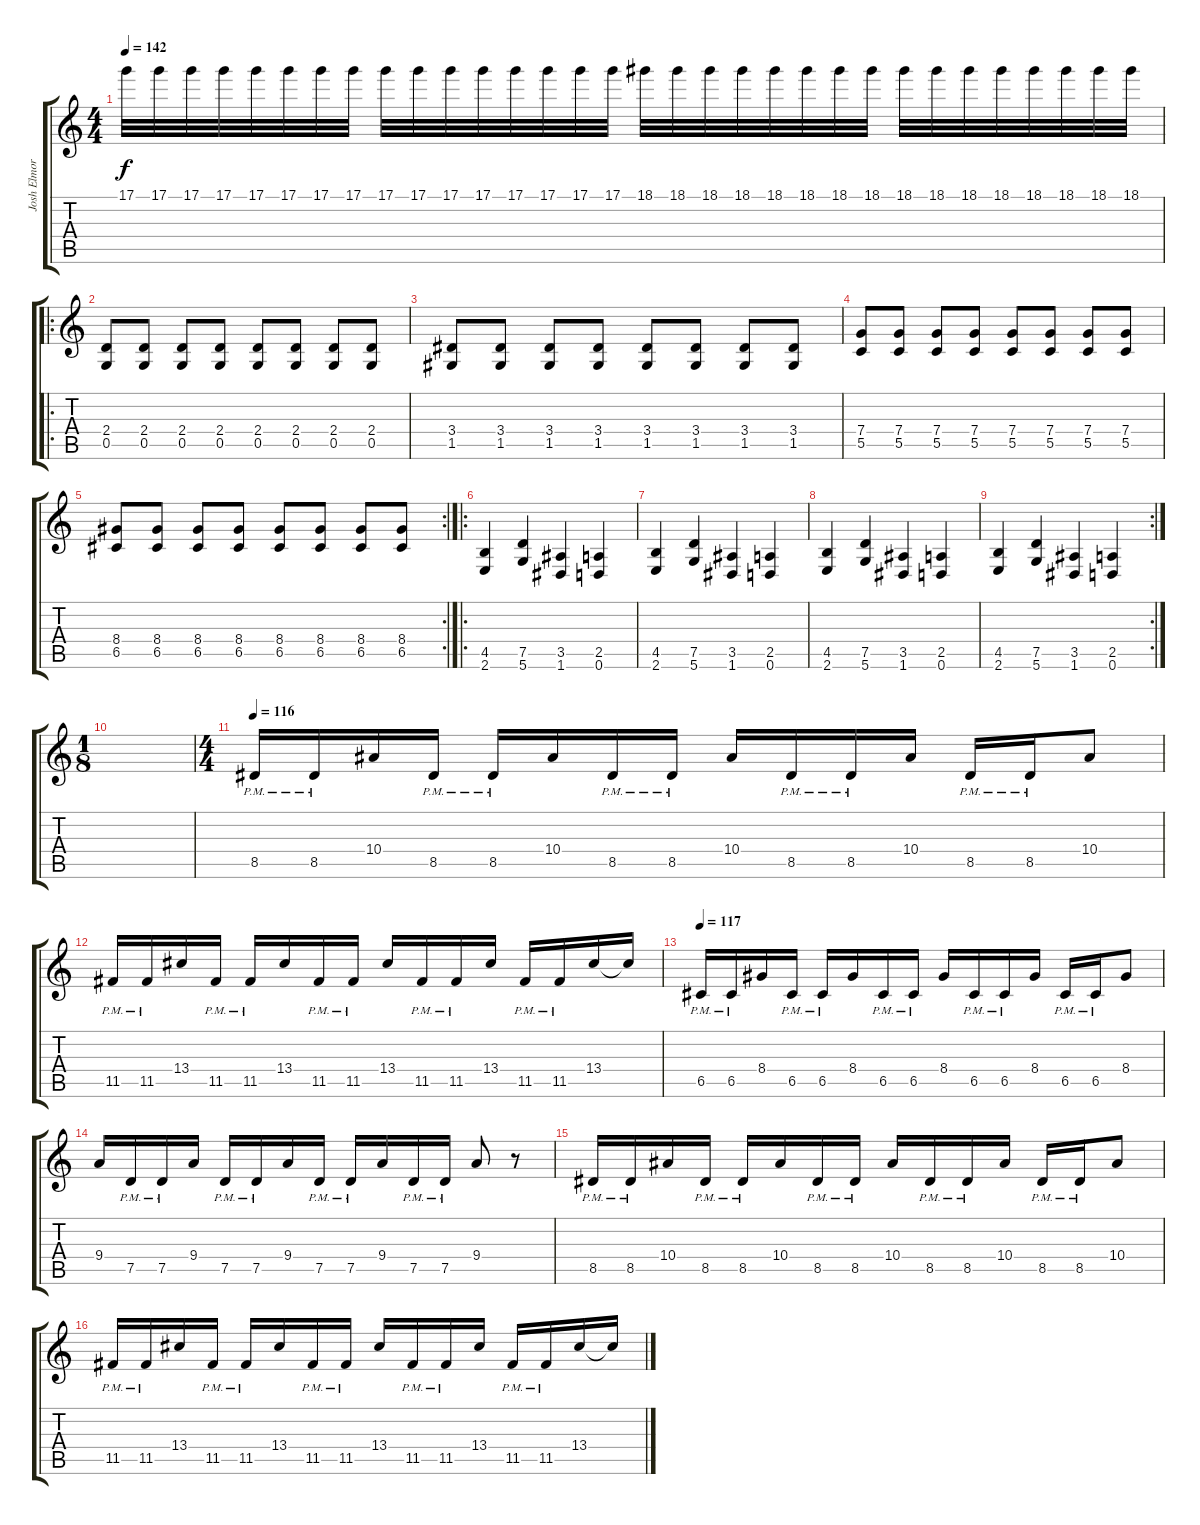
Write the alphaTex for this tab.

\track ("Josh Elmore" "Josh Elmor") {instrument distortionguitar}
\staff {score tabs}
\tuning (D4 A3 F3 C3 G2 D2) {hide}
\ts (4 4)
\tempo 142
\clef g2
\ks c
17.1.32{dy f} 17.1.32 17.1.32 17.1.32 17.1.32 17.1.32 17.1.32 17.1.32 17.1.32 17.1.32 17.1.32 17.1.32 17.1.32 17.1.32 17.1.32 17.1.32 18.1.32 18.1.32 18.1.32 18.1.32 18.1.32 18.1.32 18.1.32 18.1.32 18.1.32 18.1.32 18.1.32 18.1.32 18.1.32 18.1.32 18.1.32 18.1.32 |
\ro
(2.4 0.5).8 (2.4 0.5).8 (2.4 0.5).8 (2.4 0.5).8 (2.4 0.5).8 (2.4 0.5).8 (2.4 0.5).8 (2.4 0.5).8 |
(3.4 1.5).8 (3.4 1.5).8 (3.4 1.5).8 (3.4 1.5).8 (3.4 1.5).8 (3.4 1.5).8 (3.4 1.5).8 (3.4 1.5).8 |
(7.4 5.5).8 (7.4 5.5).8 (7.4 5.5).8 (7.4 5.5).8 (7.4 5.5).8 (7.4 5.5).8 (7.4 5.5).8 (7.4 5.5).8 |
\rc 2
(8.4 6.5).8 (8.4 6.5).8 (8.4 6.5).8 (8.4 6.5).8 (8.4 6.5).8 (8.4 6.5).8 (8.4 6.5).8 (8.4 6.5).8 |
\ro
(4.5 2.6).4 (7.5 5.6).4 (3.5 1.6).4 (2.5 0.6).4 |
(4.5 2.6).4 (7.5 5.6).4 (3.5 1.6).4 (2.5 0.6).4 |
(4.5 2.6).4 (7.5 5.6).4 (3.5 1.6).4 (2.5 0.6).4 |
\rc 2
(4.5 2.6).4 (7.5 5.6).4 (3.5 1.6).4 (2.5 0.6).4 |
\ts (1 8)
|
\ts (4 4)
\tempo 116
8.5{pm}.16 8.5{pm}.16 10.4.16 8.5{pm}.16 8.5{pm}.16 10.4.16 8.5{pm}.16 8.5{pm}.16 10.4.16 8.5{pm}.16 8.5{pm}.16 10.4.16 8.5{pm}.16 8.5{pm}.16 10.4.8 |
11.5{pm}.16 11.5{pm}.16 13.4.16 11.5{pm}.16 11.5{pm}.16 13.4.16 11.5{pm}.16 11.5{pm}.16 13.4.16 11.5{pm}.16 11.5{pm}.16 13.4.16 11.5{pm}.16 11.5{pm}.16 13.4.16 13.4{t}.16 |
\tempo 117
6.5{pm}.16 6.5{pm}.16 8.4.16 6.5{pm}.16 6.5{pm}.16 8.4.16 6.5{pm}.16 6.5{pm}.16 8.4.16 6.5{pm}.16 6.5{pm}.16 8.4.16 6.5{pm}.16 6.5{pm}.16 8.4.8 |
9.4.16 7.5{pm}.16 7.5{pm}.16 9.4.16 7.5{pm}.16 7.5{pm}.16 9.4.16 7.5{pm}.16 7.5{pm}.16 9.4.16 7.5{pm}.16 7.5{pm}.16 9.4.8 r.8 |
8.5{pm}.16 8.5{pm}.16 10.4.16 8.5{pm}.16 8.5{pm}.16 10.4.16 8.5{pm}.16 8.5{pm}.16 10.4.16 8.5{pm}.16 8.5{pm}.16 10.4.16 8.5{pm}.16 8.5{pm}.16 10.4.8 |
11.5{pm}.16 11.5{pm}.16 13.4.16 11.5{pm}.16 11.5{pm}.16 13.4.16 11.5{pm}.16 11.5{pm}.16 13.4.16 11.5{pm}.16 11.5{pm}.16 13.4.16 11.5{pm}.16 11.5{pm}.16 13.4.16 13.4{t}.16
